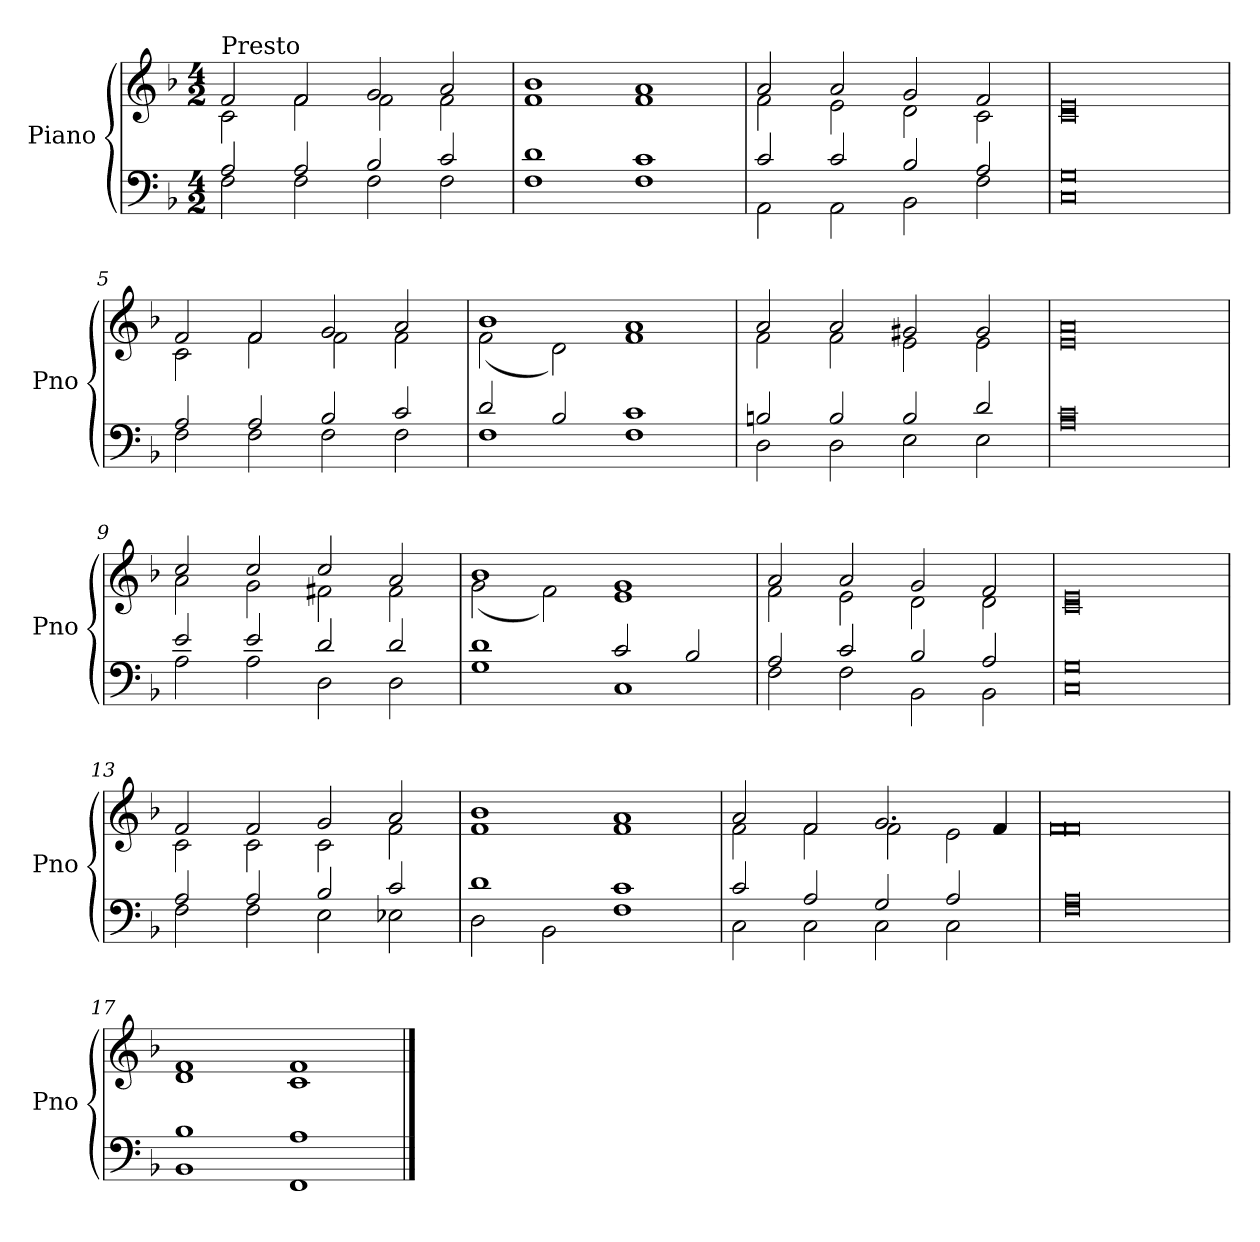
**kern	**kern
*part1	*part1
*staff2	*staff1
*I"Piano	*
*I'Pno	*
*clefF4	*clefG2
*k[b-]	*k[b-]
*F:	*F:
*M4/2	*M4/2
=1	=1
*^	*^
!	!	!LO:TX:a:t=Presto	!
2A/	2F\	2f/	2c\
2A/	2F\	2f/	2f\
2B-/	2F\	2g/	2f\
2c/	2F\	2a/	2f\
=2	=2	=2	=2
1d	1F	1b-	1f
1c	1F	1a	1f
=3	=3	=3	=3
2c/	2AA\	2a/	2f\
2c/	2AA\	2a/	2e\
2B-/	2BB-\	2g/	2d\
2A/	2F\	2f/	2c\
=4	=4	=4	=4
0G	0C	0e	0c
=5	=5	=5	=5
2A/	2F\	2f/	2c\
2A/	2F\	2f/	2f\
2B-/	2F\	2g/	2f\
2c/	2F\	2a/	2f\
=6	=6	=6	=6
2d/	1F	1b-	(2f\
2B-/	.	.	2d\)
1c	1F	1a	1f
=7	=7	=7	=7
2Bn/	2D\	2a/	2f\
2B/	2D\	2a/	2f\
2B/	2E\	2g#X/	2e\
2d/	2E\	2g#/	2e\
=8	=8	=8	=8
0c	0A	0a	0e
!!LO:LB:g=z	!!
=9	=9	=9	=9
2e/	2A\	2cc/	2a\
2e/	2A\	2cc/	2g\
2d/	2D\	2cc/	2f#X\
2d/	2D\	2a/	2f#\
=10	=10	=10	=10
1d	1G	1b-	(2g\
.	.	.	2f\)
2c/	1C	1g	1e
2B-/	.	.	.
=11	=11	=11	=11
2A/	2F\	2a/	2f\
2c/	2F\	2a/	2e\
2B-/	2BB-\	2g/	2d\
2A/	2BB-\	2f/	2d\
=12	=12	=12	=12
0G	0C	0e	0c
=13	=13	=13	=13
2A/	2F\	2f/	2c\
2A/	2F\	2f/	2c\
2B-/	2E\	2g/	2c\
2c/	2E-X\	2a/	2f\
=14	=14	=14	=14
1d	2D\	1b-	1f
.	2BB-\	.	.
1c	1F	1a	1f
=15	=15	=15	=15
2c/	2C\	2a/	2f\
2A/	2C\	2f/	2f\
2G/	2C\	2.g/	2f\
2A/	2C\	.	2e\
.	.	4f/	.
!!LO:LB:g=z	!!
=16	=16	=16	=16
0A	0F	0f	0f
=17	=17	=17	=17
1B-	1BB-	1f	1d
1A	1FF	1f	1c
*v	*v	*	*
*	*v	*v
==	==
*-	*-
